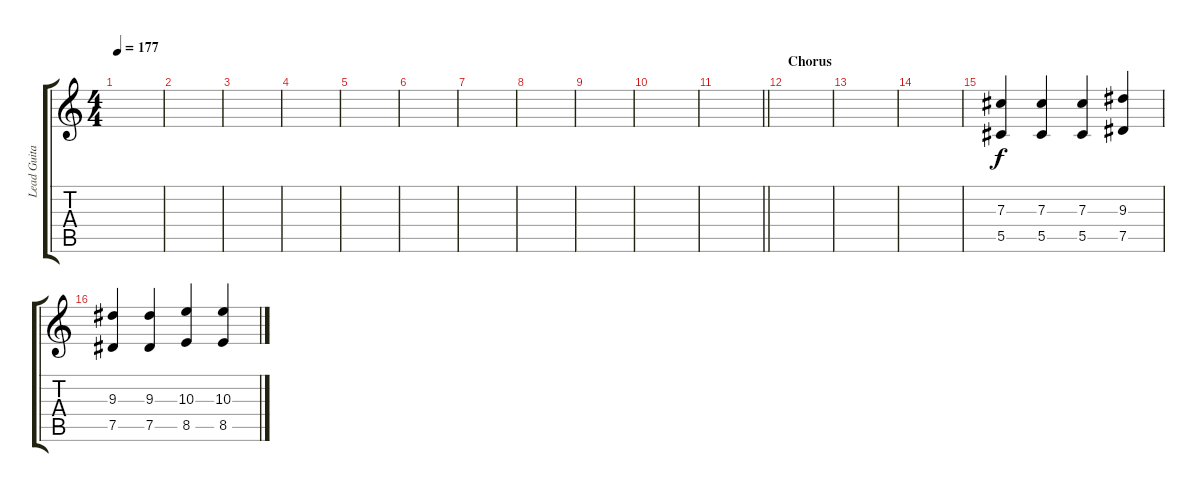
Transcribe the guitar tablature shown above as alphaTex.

\track ("Lead Guitar" "Lead Guita") {instrument distortionguitar}
\staff {score tabs}
\tuning (Eb4 Bb3 Gb3 Db3 Ab2 Db2) {hide}
\ts (4 4)
\tempo 177
\clef g2
\ks c
|
|
|
|
|
|
|
|
|
|
\barLineRight lightlight
|
\section ("" "Chorus")
|
|
|
(7.3 5.5).4 (7.3 5.5).4 (7.3 5.5).4 (9.3 7.5).4 |
(9.3 7.5).4 (9.3 7.5).4 (10.3 8.5).4 (10.3 8.5).4
